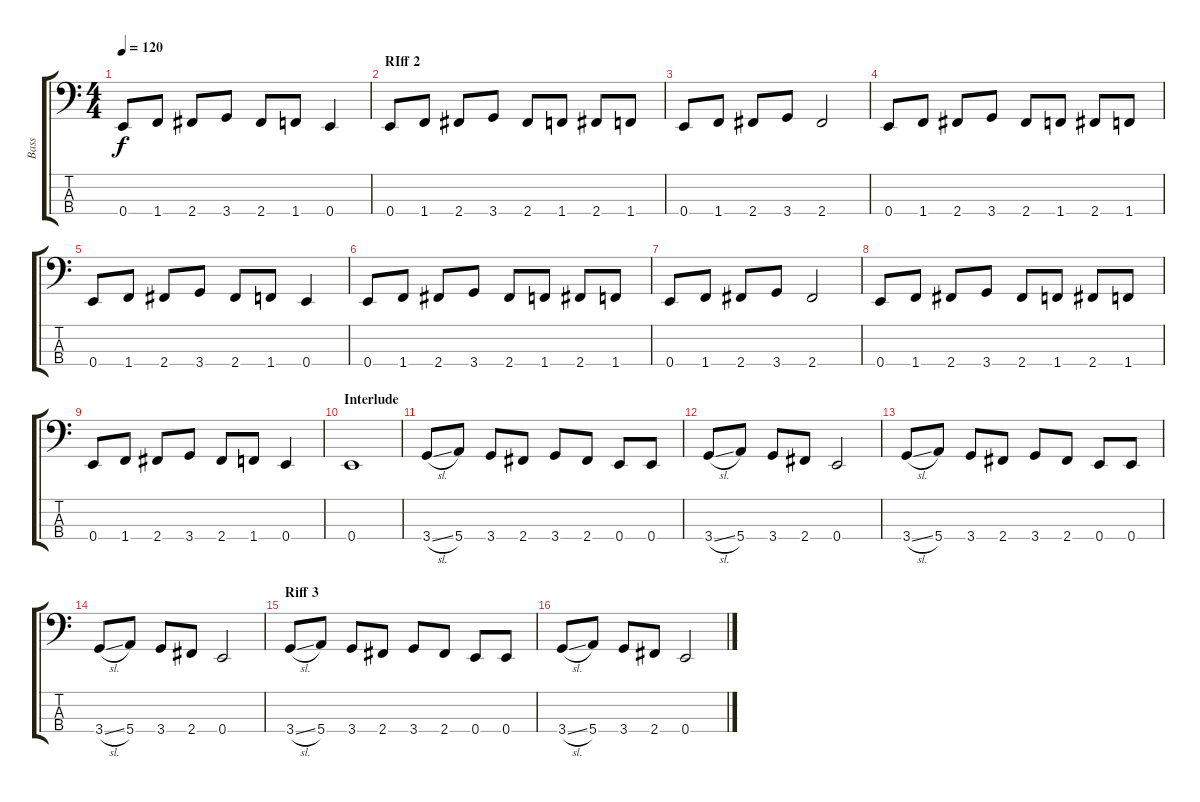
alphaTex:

\track ("Bass" "Bass") {instrument electricbassfinger}
\staff {score tabs}
\tuning (G2 D2 A1 E1) {hide}
\ts (4 4)
\tempo 120
\clef f4
\ks c
0.4.8{dy f} 1.4.8 2.4.8 3.4.8 2.4.8 1.4.8 0.4.4 |
\section ("" "RIff 2")
0.4.8 1.4.8 2.4.8 3.4.8 2.4.8 1.4.8 2.4.8 1.4.8 |
0.4.8 1.4.8 2.4.8 3.4.8 2.4.2 |
0.4.8 1.4.8 2.4.8 3.4.8 2.4.8 1.4.8 2.4.8 1.4.8 |
0.4.8 1.4.8 2.4.8 3.4.8 2.4.8 1.4.8 0.4.4 |
0.4.8 1.4.8 2.4.8 3.4.8 2.4.8 1.4.8 2.4.8 1.4.8 |
0.4.8 1.4.8 2.4.8 3.4.8 2.4.2 |
0.4.8 1.4.8 2.4.8 3.4.8 2.4.8 1.4.8 2.4.8 1.4.8 |
0.4.8 1.4.8 2.4.8 3.4.8 2.4.8 1.4.8 0.4.4 |
\section ("" "Interlude")
0.4.1 |
3.4{sl}.8 5.4.8 3.4.8 2.4.8 3.4.8 2.4.8 0.4.8 0.4.8 |
3.4{sl}.8 5.4.8 3.4.8 2.4.8 0.4.2 |
3.4{sl}.8 5.4.8 3.4.8 2.4.8 3.4.8 2.4.8 0.4.8 0.4.8 |
3.4{sl}.8 5.4.8 3.4.8 2.4.8 0.4.2 |
\section ("" "Riff 3")
3.4{sl}.8 5.4.8 3.4.8 2.4.8 3.4.8 2.4.8 0.4.8 0.4.8 |
3.4{sl}.8 5.4.8 3.4.8 2.4.8 0.4.2
